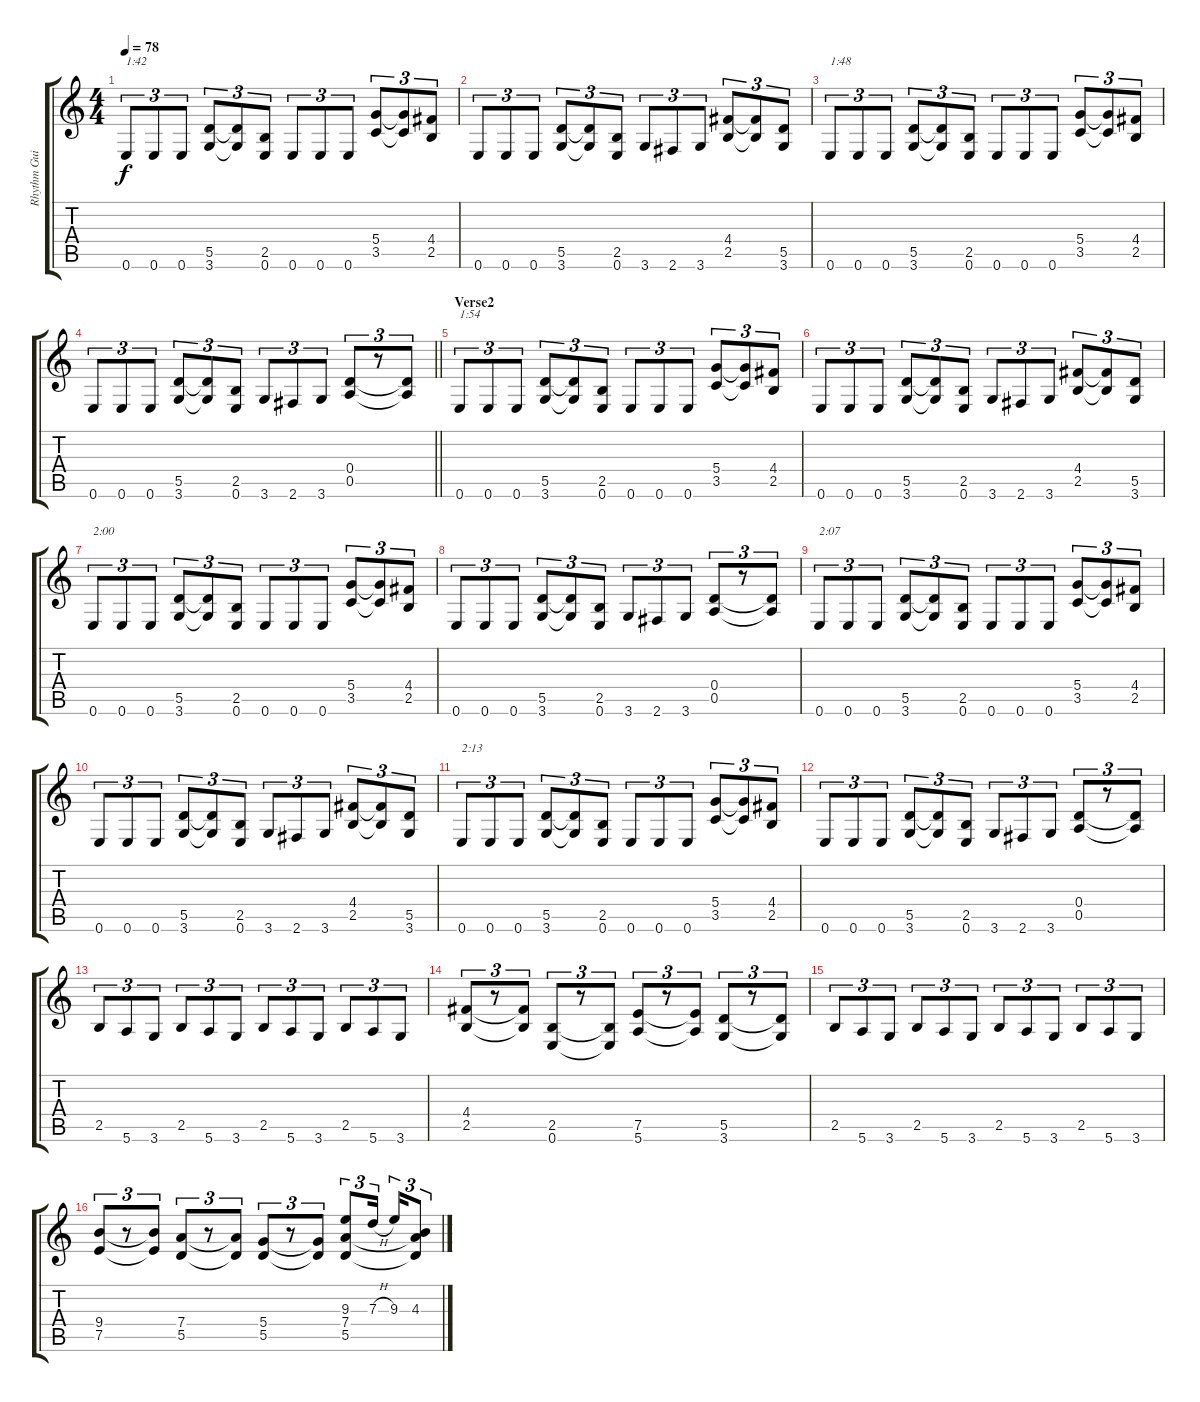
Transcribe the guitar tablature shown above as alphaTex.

\track ("Rhythm Guitar" "Rhythm Gui") {instrument distortionguitar}
\staff {score tabs}
\tuning (E4 B3 G3 D3 A2 E2) {hide}
\ts (4 4)
\tempo 78
\clef g2
\ks c
0.6.8{tu (3 2) txt "1:42" dy f} 0.6.8{tu (3 2)} 0.6.8{tu (3 2)} (5.5 3.6).8{tu (3 2)} (5.5{t} 3.6{t}).8{tu (3 2)} (2.5 0.6).8{tu (3 2)} 0.6.8{tu (3 2)} 0.6.8{tu (3 2)} 0.6.8{tu (3 2)} (5.4 3.5).8{tu (3 2)} (5.4{t} 3.5{t}).8{tu (3 2)} (4.4 2.5).8{tu (3 2)} |
0.6.8{tu (3 2)} 0.6.8{tu (3 2)} 0.6.8{tu (3 2)} (5.5 3.6).8{tu (3 2)} (5.5{t} 3.6{t}).8{tu (3 2)} (2.5 0.6).8{tu (3 2)} 3.6.8{tu (3 2)} 2.6.8{tu (3 2)} 3.6.8{tu (3 2)} (4.4 2.5).8{tu (3 2)} (4.4{t} 2.5{t}).8{tu (3 2)} (5.5 3.6).8{tu (3 2)} |
0.6.8{tu (3 2) txt "1:48"} 0.6.8{tu (3 2)} 0.6.8{tu (3 2)} (5.5 3.6).8{tu (3 2)} (5.5{t} 3.6{t}).8{tu (3 2)} (2.5 0.6).8{tu (3 2)} 0.6.8{tu (3 2)} 0.6.8{tu (3 2)} 0.6.8{tu (3 2)} (5.4 3.5).8{tu (3 2)} (5.4{t} 3.5{t}).8{tu (3 2)} (4.4 2.5).8{tu (3 2)} |
\barLineRight lightlight
0.6.8{tu (3 2)} 0.6.8{tu (3 2)} 0.6.8{tu (3 2)} (5.5 3.6).8{tu (3 2)} (5.5{t} 3.6{t}).8{tu (3 2)} (2.5 0.6).8{tu (3 2)} 3.6.8{tu (3 2)} 2.6.8{tu (3 2)} 3.6.8{tu (3 2)} (0.4 0.5).8{tu (3 2)} r.8{tu (3 2)} (0.4{t} 0.5{t}).8{tu (3 2)} |
\section ("" "Verse2")
0.6.8{tu (3 2) txt "1:54"} 0.6.8{tu (3 2)} 0.6.8{tu (3 2)} (5.5 3.6).8{tu (3 2)} (5.5{t} 3.6{t}).8{tu (3 2)} (2.5 0.6).8{tu (3 2)} 0.6.8{tu (3 2)} 0.6.8{tu (3 2)} 0.6.8{tu (3 2)} (5.4 3.5).8{tu (3 2)} (5.4{t} 3.5{t}).8{tu (3 2)} (4.4 2.5).8{tu (3 2)} |
0.6.8{tu (3 2)} 0.6.8{tu (3 2)} 0.6.8{tu (3 2)} (5.5 3.6).8{tu (3 2)} (5.5{t} 3.6{t}).8{tu (3 2)} (2.5 0.6).8{tu (3 2)} 3.6.8{tu (3 2)} 2.6.8{tu (3 2)} 3.6.8{tu (3 2)} (4.4 2.5).8{tu (3 2)} (4.4{t} 2.5{t}).8{tu (3 2)} (5.5 3.6).8{tu (3 2)} |
0.6.8{tu (3 2) txt "2:00"} 0.6.8{tu (3 2)} 0.6.8{tu (3 2)} (5.5 3.6).8{tu (3 2)} (5.5{t} 3.6{t}).8{tu (3 2)} (2.5 0.6).8{tu (3 2)} 0.6.8{tu (3 2)} 0.6.8{tu (3 2)} 0.6.8{tu (3 2)} (5.4 3.5).8{tu (3 2)} (5.4{t} 3.5{t}).8{tu (3 2)} (4.4 2.5).8{tu (3 2)} |
0.6.8{tu (3 2)} 0.6.8{tu (3 2)} 0.6.8{tu (3 2)} (5.5 3.6).8{tu (3 2)} (5.5{t} 3.6{t}).8{tu (3 2)} (2.5 0.6).8{tu (3 2)} 3.6.8{tu (3 2)} 2.6.8{tu (3 2)} 3.6.8{tu (3 2)} (0.4 0.5).8{tu (3 2)} r.8{tu (3 2)} (0.4{t} 0.5{t}).8{tu (3 2)} |
0.6.8{tu (3 2) txt "2:07"} 0.6.8{tu (3 2)} 0.6.8{tu (3 2)} (5.5 3.6).8{tu (3 2)} (5.5{t} 3.6{t}).8{tu (3 2)} (2.5 0.6).8{tu (3 2)} 0.6.8{tu (3 2)} 0.6.8{tu (3 2)} 0.6.8{tu (3 2)} (5.4 3.5).8{tu (3 2)} (5.4{t} 3.5{t}).8{tu (3 2)} (4.4 2.5).8{tu (3 2)} |
0.6.8{tu (3 2)} 0.6.8{tu (3 2)} 0.6.8{tu (3 2)} (5.5 3.6).8{tu (3 2)} (5.5{t} 3.6{t}).8{tu (3 2)} (2.5 0.6).8{tu (3 2)} 3.6.8{tu (3 2)} 2.6.8{tu (3 2)} 3.6.8{tu (3 2)} (4.4 2.5).8{tu (3 2)} (4.4{t} 2.5{t}).8{tu (3 2)} (5.5 3.6).8{tu (3 2)} |
0.6.8{tu (3 2) txt "2:13"} 0.6.8{tu (3 2)} 0.6.8{tu (3 2)} (5.5 3.6).8{tu (3 2)} (5.5{t} 3.6{t}).8{tu (3 2)} (2.5 0.6).8{tu (3 2)} 0.6.8{tu (3 2)} 0.6.8{tu (3 2)} 0.6.8{tu (3 2)} (5.4 3.5).8{tu (3 2)} (5.4{t} 3.5{t}).8{tu (3 2)} (4.4 2.5).8{tu (3 2)} |
0.6.8{tu (3 2)} 0.6.8{tu (3 2)} 0.6.8{tu (3 2)} (5.5 3.6).8{tu (3 2)} (5.5{t} 3.6{t}).8{tu (3 2)} (2.5 0.6).8{tu (3 2)} 3.6.8{tu (3 2)} 2.6.8{tu (3 2)} 3.6.8{tu (3 2)} (0.4 0.5).8{tu (3 2)} r.8{tu (3 2)} (0.4{t} 0.5{t}).8{tu (3 2)} |
2.5.8{tu (3 2)} 5.6.8{tu (3 2)} 3.6.8{tu (3 2)} 2.5.8{tu (3 2)} 5.6.8{tu (3 2)} 3.6.8{tu (3 2)} 2.5.8{tu (3 2)} 5.6.8{tu (3 2)} 3.6.8{tu (3 2)} 2.5.8{tu (3 2)} 5.6.8{tu (3 2)} 3.6.8{tu (3 2)} |
(4.4 2.5).8{tu (3 2)} r.8{tu (3 2)} (4.4{t} 2.5{t}).8{tu (3 2)} (2.5 0.6).8{tu (3 2)} r.8{tu (3 2)} (2.5{t} 0.6{t}).8{tu (3 2)} (7.5 5.6).8{tu (3 2)} r.8{tu (3 2)} (7.5{t} 5.6{t}).8{tu (3 2)} (5.5 3.6).8{tu (3 2)} r.8{tu (3 2)} (5.5{t} 3.6{t}).8{tu (3 2)} |
2.5.8{tu (3 2)} 5.6.8{tu (3 2)} 3.6.8{tu (3 2)} 2.5.8{tu (3 2)} 5.6.8{tu (3 2)} 3.6.8{tu (3 2)} 2.5.8{tu (3 2)} 5.6.8{tu (3 2)} 3.6.8{tu (3 2)} 2.5.8{tu (3 2)} 5.6.8{tu (3 2)} 3.6.8{tu (3 2)} |
(9.4 7.5).8{tu (3 2)} r.8{tu (3 2)} (9.4{t} 7.5{t}).8{tu (3 2)} (7.4 5.5).8{tu (3 2)} r.8{tu (3 2)} (7.4{t} 5.5{t}).8{tu (3 2)} (5.4 5.5).8{tu (3 2)} r.8{tu (3 2)} (5.4{t} 5.5{t}).8{tu (3 2)} (9.3 7.4 5.5).8{tu (3 2)} 7.3{h}.16{tu (3 2) balance 10} 9.3.16{tu (3 2)} (4.3 7.4{t} 5.5{t}).8{tu (3 2)}
